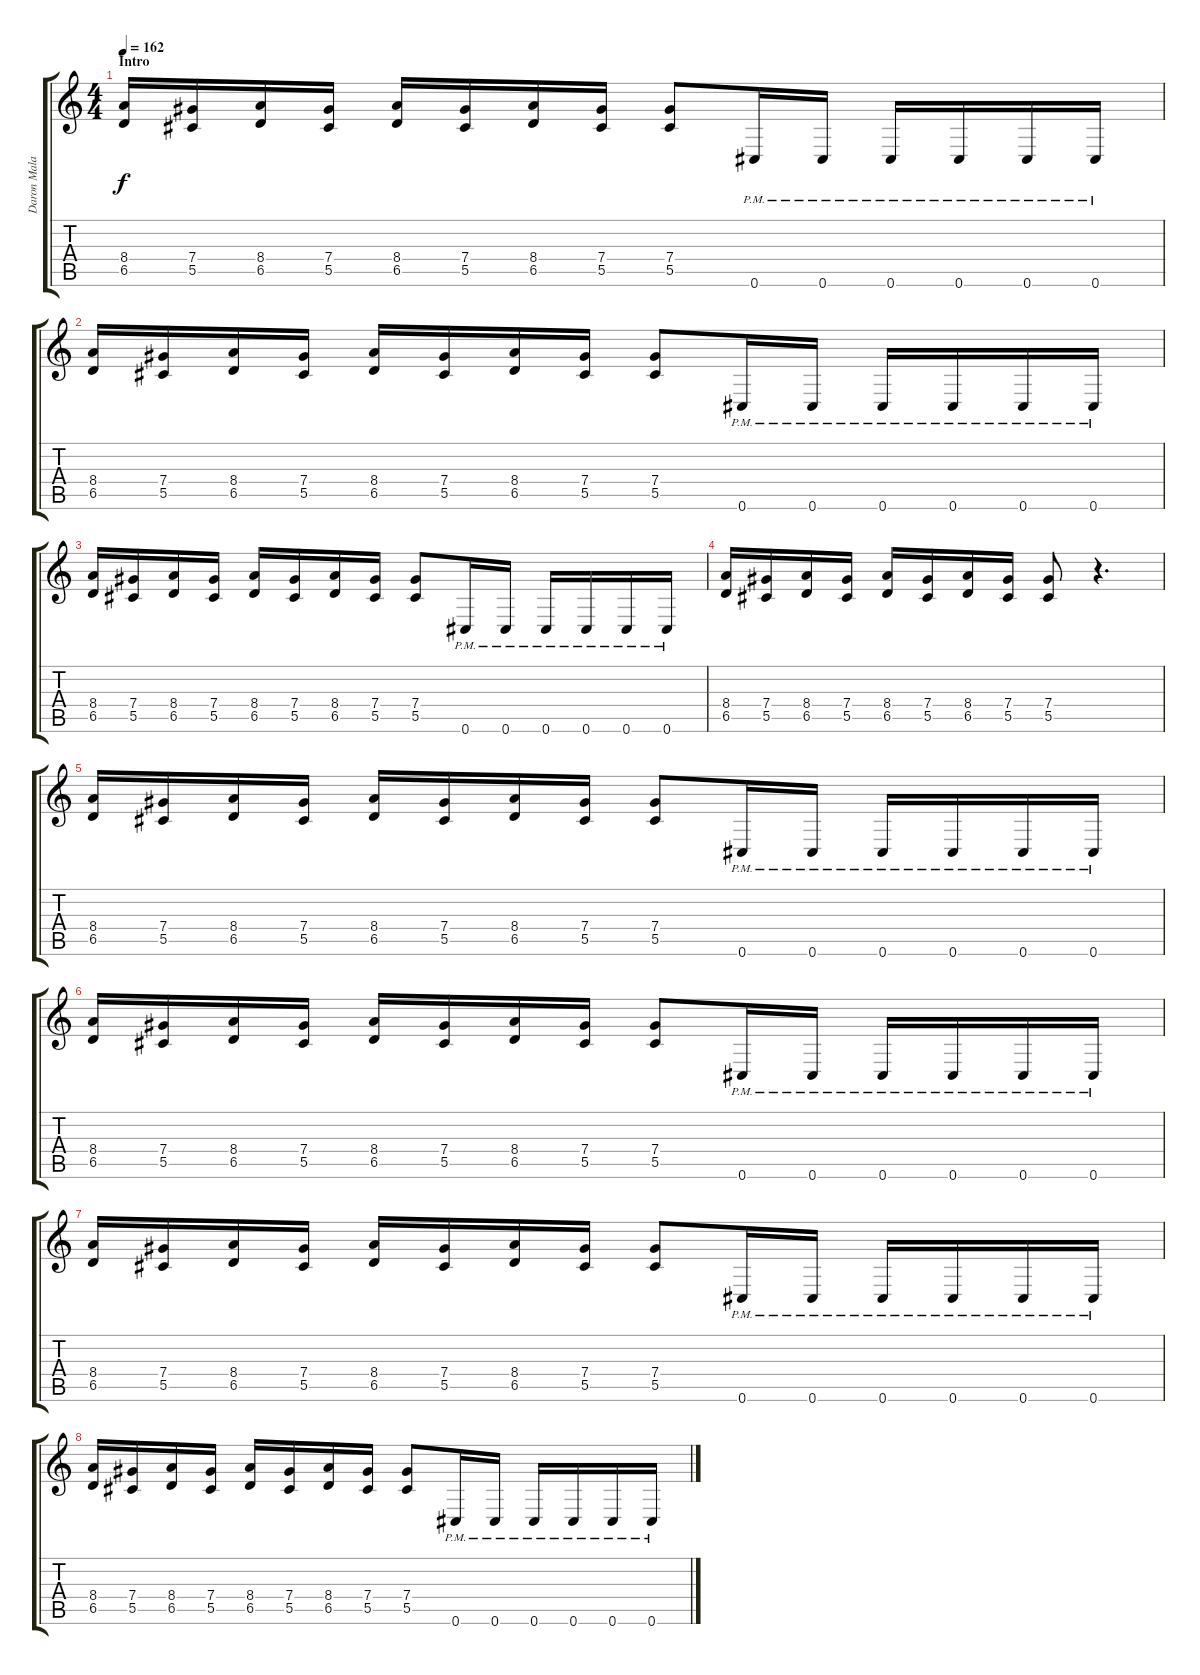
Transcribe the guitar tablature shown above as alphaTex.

\track ("Daron Malakian 1" "Daron Mala") {instrument distortionguitar}
\staff {score tabs}
\tuning (Eb4 Bb3 Gb3 Db3 Ab2 Db2) {hide}
\ts (4 4)
\section ("" "Intro")
\tempo 162
\clef g2
\ks c
(8.4 6.5).16{dy f instrument distortionguitar} (7.4 5.5).16 (8.4 6.5).16 (7.4 5.5).16 (8.4 6.5).16 (7.4 5.5).16 (8.4 6.5).16 (7.4 5.5).16 (7.4 5.5).8 0.6{pm}.16 0.6{pm}.16 0.6{pm}.16 0.6{pm}.16 0.6{pm}.16 0.6{pm}.16 |
(8.4 6.5).16 (7.4 5.5).16 (8.4 6.5).16 (7.4 5.5).16 (8.4 6.5).16 (7.4 5.5).16 (8.4 6.5).16 (7.4 5.5).16 (7.4 5.5).8 0.6{pm}.16 0.6{pm}.16 0.6{pm}.16 0.6{pm}.16 0.6{pm}.16 0.6{pm}.16 |
(8.4 6.5).16 (7.4 5.5).16 (8.4 6.5).16 (7.4 5.5).16 (8.4 6.5).16 (7.4 5.5).16 (8.4 6.5).16 (7.4 5.5).16 (7.4 5.5).8 0.6{pm}.16 0.6{pm}.16 0.6{pm}.16 0.6{pm}.16 0.6{pm}.16 0.6{pm}.16 |
(8.4 6.5).16 (7.4 5.5).16 (8.4 6.5).16 (7.4 5.5).16 (8.4 6.5).16 (7.4 5.5).16 (8.4 6.5).16 (7.4 5.5).16 (7.4 5.5).8 r.4{d} |
(8.4 6.5).16 (7.4 5.5).16 (8.4 6.5).16 (7.4 5.5).16 (8.4 6.5).16 (7.4 5.5).16 (8.4 6.5).16 (7.4 5.5).16 (7.4 5.5).8 0.6{pm}.16 0.6{pm}.16 0.6{pm}.16 0.6{pm}.16 0.6{pm}.16 0.6{pm}.16 |
(8.4 6.5).16 (7.4 5.5).16 (8.4 6.5).16 (7.4 5.5).16 (8.4 6.5).16 (7.4 5.5).16 (8.4 6.5).16 (7.4 5.5).16 (7.4 5.5).8 0.6{pm}.16 0.6{pm}.16 0.6{pm}.16 0.6{pm}.16 0.6{pm}.16 0.6{pm}.16 |
(8.4 6.5).16 (7.4 5.5).16 (8.4 6.5).16 (7.4 5.5).16 (8.4 6.5).16 (7.4 5.5).16 (8.4 6.5).16 (7.4 5.5).16 (7.4 5.5).8 0.6{pm}.16 0.6{pm}.16 0.6{pm}.16 0.6{pm}.16 0.6{pm}.16 0.6{pm}.16 |
(8.4 6.5).16 (7.4 5.5).16 (8.4 6.5).16 (7.4 5.5).16 (8.4 6.5).16 (7.4 5.5).16 (8.4 6.5).16 (7.4 5.5).16 (7.4 5.5).8 0.6{pm}.16 0.6{pm}.16 0.6{pm}.16 0.6{pm}.16 0.6{pm}.16 0.6{pm}.16
